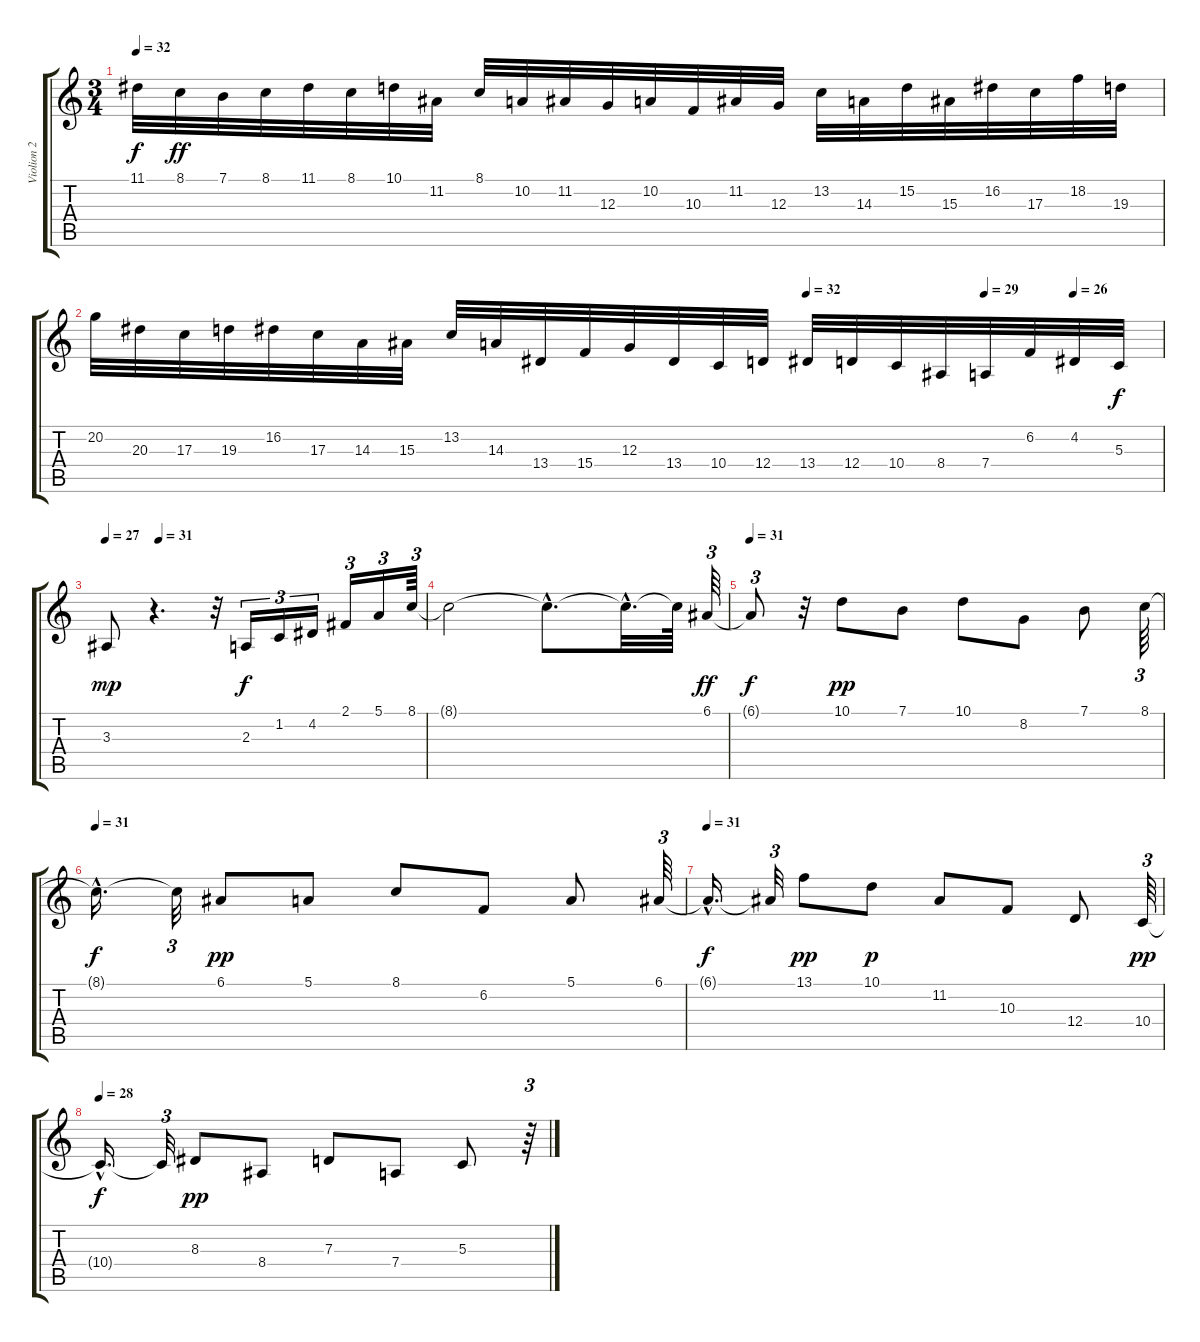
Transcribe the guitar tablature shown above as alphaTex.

\track ("Violion 2" "Violion 2") {instrument violin}
\staff {score tabs}
\tuning (E4 B3 G3 D3 A2 E2) {hide}
\ts (3 4)
\tempo 32
\clef g2
\ks c
11.1.32{dy f} 8.1.32{dy ff} 7.1.32 8.1.32 11.1.32 8.1.32 10.1.32 11.2.32 8.1.32 10.2.32 11.2.32 12.3.32 10.2.32 10.3.32 11.2.32 12.3.32 13.2.32 14.3.32 15.2.32 15.3.32 16.2.32 17.3.32 18.2.32 19.3.32 |
\tempo (32 0.6666666666666666)
\tempo (29 0.8333333333333334)
\tempo (26 0.9166666666666666)
20.2.32 20.3.32 17.3.32 19.3.32 16.2.32 17.3.32 14.3.32 15.3.32 13.2.32 14.3.32 13.4.32 15.4.32 12.3.32 13.4.32 10.4.32 12.4.32 13.4.32 12.4.32 10.4.32 8.4.32 7.4.32 6.2.32 4.2.32 5.3.32{dy f} |
\tempo 27
\tempo (31 0.16666666666666666)
3.3.8{dy mp} r.4{d} r.32 2.3.16{tu (3 2) dy f} 1.2.16{tu (3 2)} 4.2.16{tu (3 2)} 2.1.16{tu (3 2)} 5.1.16{tu (3 2)} 8.1.64{tu (3 2)} |
8.1{t}.2 8.1{hac t}.8{d} 8.1{hac t}.32{d} 8.1{t}.64 6.1.64{tu (3 2) dy ff} |
\tempo 31
6.1{t}.8{tu (3 2) dy f} r.32 10.1.8{dy pp instrument pizzicatostrings} 7.1.8 10.1.8 8.2.8 7.1.8 8.1.64{tu (3 2)} |
\tempo 31
8.1{hac t}.16{d dy f} 8.1{t}.32{tu (3 2)} 6.1.8{dy pp} 5.1.8 8.1.8 6.2.8 5.1.8 6.1.64{tu (3 2)} |
\tempo 31
6.1{hac t}.16{d dy f} 6.1{t}.32{tu (3 2)} 13.1.8{dy pp} 10.1.8{dy p} 11.2.8 10.3.8 12.4.8 10.4.64{tu (3 2) dy pp} |
\tempo 28
10.4{hac t}.16{d dy f} 10.4{t}.32{tu (3 2)} 8.3.8{dy pp} 8.4.8 7.3.8 7.4.8 5.3.8 r.64{tu (3 2)}
